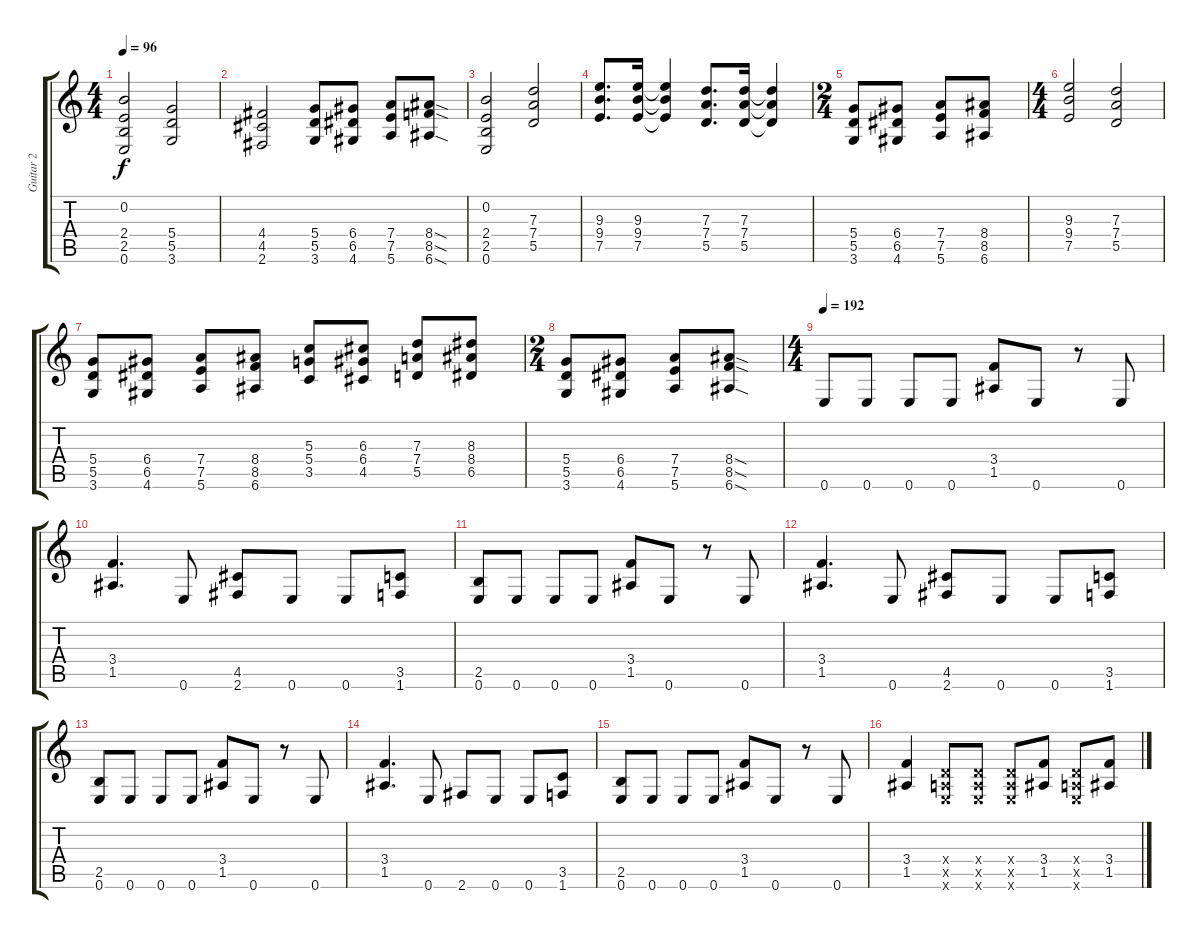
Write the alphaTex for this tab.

\track ("Guitar 2" "Guitar 2") {instrument distortionguitar}
\staff {score tabs}
\tuning (E4 B3 G3 D3 A2 E2) {hide}
\ts (4 4)
\tempo 96
\clef g2
\ks c
(0.2 2.4 2.5 0.6).2{dy f} (5.4 5.5 3.6).2 |
(4.4 4.5 2.6).2 (5.4 5.5 3.6).8 (6.4 6.5 4.6).8 (7.4 7.5 5.6).8 (8.4{sod} 8.5{sod} 6.6{sod}).8 |
(0.2 2.4 2.5 0.6).2 (7.3 7.4 5.5).2 |
(9.3 9.4 7.5).8{d} (9.3 9.4 7.5).16 (9.3{t} 9.4{t} 7.5{t}).4 (7.3 7.4 5.5).8{d} (7.3 7.4 5.5).16 (7.3{t} 7.4{t} 5.5{t}).4 |
\ts (2 4)
(5.4 5.5 3.6).8 (6.4 6.5 4.6).8 (7.4 7.5 5.6).8 (8.4 8.5 6.6).8 |
\ts (4 4)
(9.3 9.4 7.5).2 (7.3 7.4 5.5).2 |
(5.4 5.5 3.6).8 (6.4 6.5 4.6).8 (7.4 7.5 5.6).8 (8.4 8.5 6.6).8 (5.3 5.4 3.5).8 (6.3 6.4 4.5).8 (7.3 7.4 5.5).8 (8.3 8.4 6.5).8 |
\ts (2 4)
(5.4 5.5 3.6).8 (6.4 6.5 4.6).8 (7.4 7.5 5.6).8 (8.4{sod} 8.5{sod} 6.6{sod}).8 |
\ts (4 4)
\tempo 192
0.6.8 0.6.8 0.6.8 0.6.8 (3.4 1.5).8 0.6.8 r.8 0.6.8 |
(3.4 1.5).4{d} 0.6.8 (4.5 2.6).8 0.6.8 0.6.8 (3.5 1.6).8 |
(2.5 0.6).8 0.6.8 0.6.8 0.6.8 (3.4 1.5).8 0.6.8 r.8 0.6.8 |
(3.4 1.5).4{d} 0.6.8 (4.5 2.6).8 0.6.8 0.6.8 (3.5 1.6).8 |
(2.5 0.6).8 0.6.8 0.6.8 0.6.8 (3.4 1.5).8 0.6.8 r.8 0.6.8 |
(3.4 1.5).4{d} 0.6.8 2.6.8 0.6.8 0.6.8 (3.5 1.6).8 |
(2.5 0.6).8 0.6.8 0.6.8 0.6.8 (3.4 1.5).8 0.6.8 r.8 0.6.8 |
(3.4 1.5).4 (0.4{x} 0.5{x} 0.6{x}).8 (0.4{x} 0.5{x} 0.6{x}).8 (0.4{x} 0.5{x} 0.6{x}).8 (3.4 1.5).8 (0.4{x} 0.5{x} 0.6{x}).8 (3.4 1.5).8
